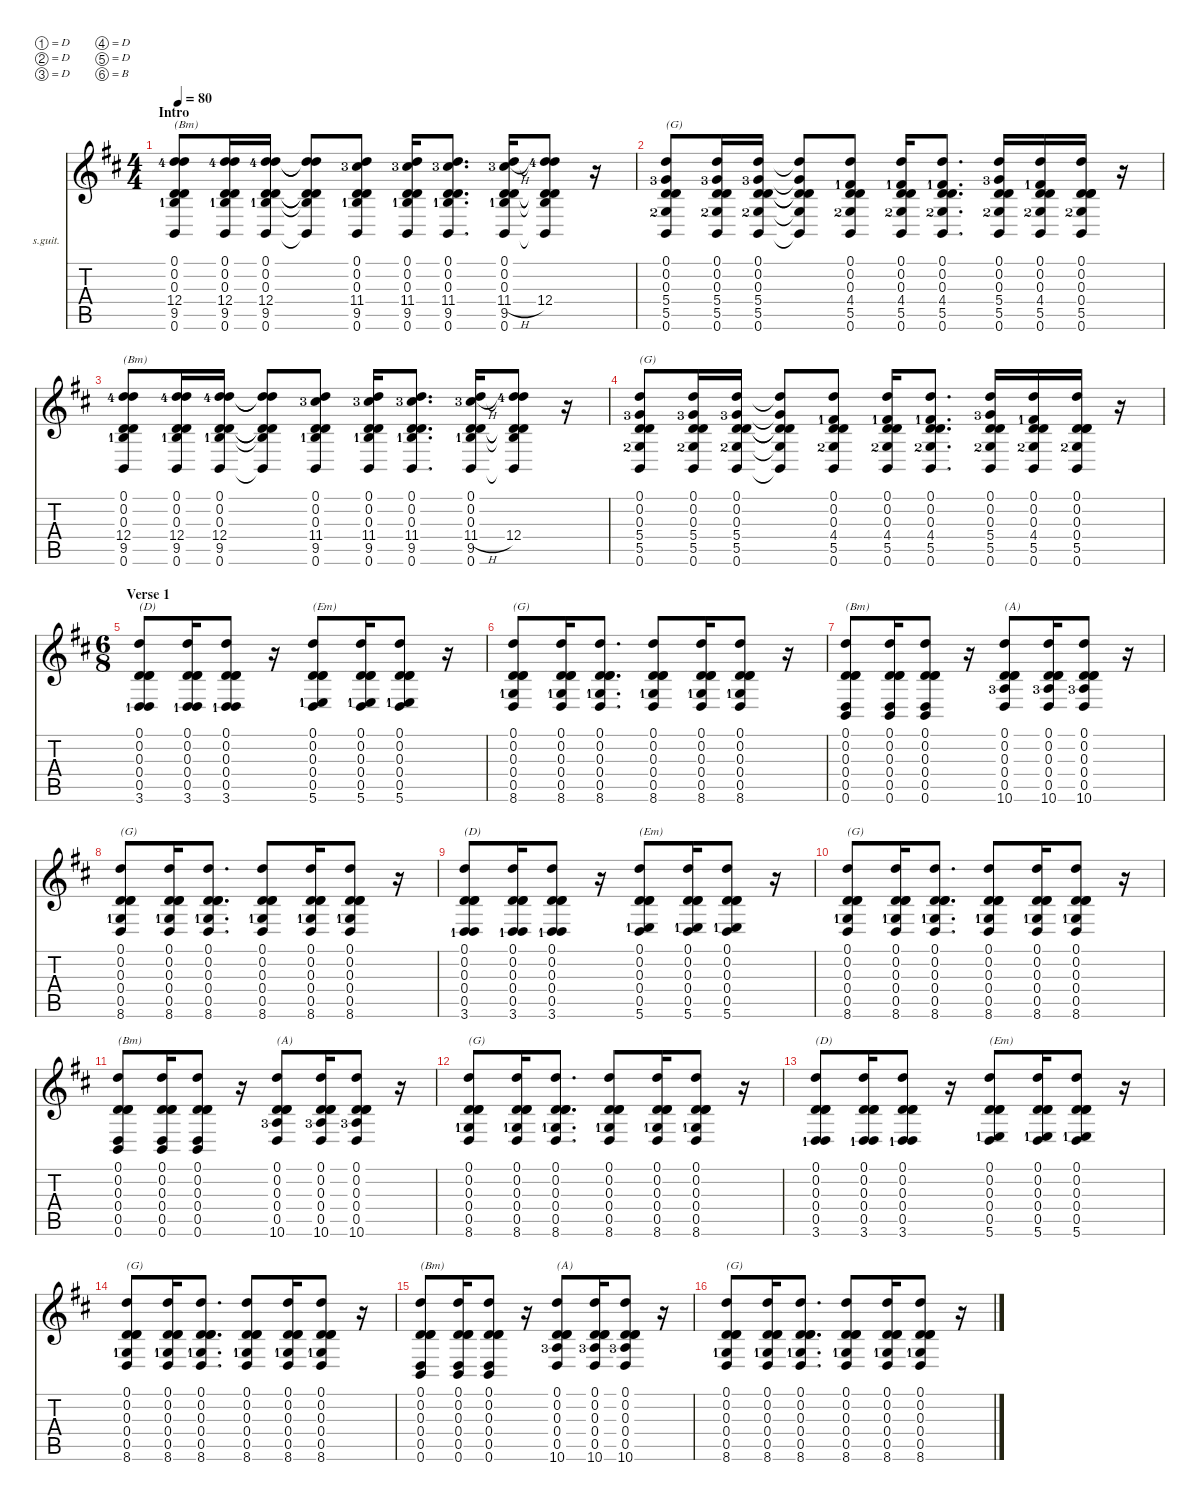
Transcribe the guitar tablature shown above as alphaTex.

\defaultSystemsLayout 4
\hideDynamics
\bracketExtendMode nobrackets
\firstSystemTrackNameOrientation horizontal
\otherSystemsTrackNameOrientation horizontal
\track ("full rhythm (alt tuning) 07" "s.guit.") {instrument acousticguitarsteel}
\staff {score tabs}
\tuning (D4 D3 D3 D3 D2 B1)
\ts (4 4)
\beaming (8 2 2 2 2)
\section ("" "Intro")
\tempo 80
\clef g2
\ks bminor
(9.5{lf 2 acc forcenatural} 12.4{lf 5 acc forcenatural} 0.3{acc forcenatural} 0.2{acc forcenatural} 0.6{acc forcenatural} 0.1{acc forcenatural}).8{txt "(Bm)" dy mf instrument acousticguitarsteel beam Up} (9.5{lf 2 acc forcenatural} 12.4{lf 5 acc forcenatural} 0.3{acc forcenatural} 0.2{acc forcenatural} 0.6{acc forcenatural} 0.1{acc forcenatural}).16{beam Up} (9.5{lf 2 acc forcenatural} 12.4{lf 5 acc forcenatural} 0.3{acc forcenatural} 0.2{acc forcenatural} 0.6{acc forcenatural} 0.1{acc forcenatural}).16{beam Up} (9.5{t acc forcenatural} 12.4{t acc forcenatural} 0.3{t acc forcenatural} 0.2{t acc forcenatural} 0.6{t acc forcenatural} 0.1{t acc forcenatural}).8{beam Up} (9.5{lf 2 acc forcenatural} 11.4{lf 4 acc #} 0.3{acc forcenatural} 0.2{acc forcenatural} 0.6{acc forcenatural} 0.1{acc forcenatural}).8{beam Up} (9.5{lf 2 acc forcenatural} 11.4{lf 4 acc #} 0.3{acc forcenatural} 0.2{acc forcenatural} 0.6{acc forcenatural} 0.1{acc forcenatural}).16{beam Up} (9.5{lf 2 acc forcenatural} 11.4{lf 4 acc #} 0.3{acc forcenatural} 0.2{acc forcenatural} 0.6{acc forcenatural} 0.1{acc forcenatural}).8{d beam Up} (9.5{lf 2 acc forcenatural} 11.4{h lf 4 acc #} 0.3{acc forcenatural} 0.2{acc forcenatural} 0.6{acc forcenatural} 0.1{acc forcenatural}).16{beam Up} (12.4{lf 5 acc forcenatural} 0.3{t acc forcenatural} 0.2{t acc forcenatural} 0.6{t acc forcenatural} 9.5{t acc forcenatural} 0.1{t acc forcenatural}).8{beam Up} r.16{beam Up} |
(5.5{lf 3 acc forcenatural} 5.4{lf 4 acc forcenatural} 0.3{acc forcenatural} 0.2{acc forcenatural} 0.1{acc forcenatural} 0.6{acc forcenatural}).8{txt "(G)" beam Up} (5.5{lf 3 acc forcenatural} 5.4{lf 4 acc forcenatural} 0.3{acc forcenatural} 0.2{acc forcenatural} 0.1{acc forcenatural} 0.6{acc forcenatural}).16{beam Up} (5.5{lf 3 acc forcenatural} 5.4{lf 4 acc forcenatural} 0.3{acc forcenatural} 0.2{acc forcenatural} 0.1{acc forcenatural} 0.6{acc forcenatural}).16{beam Up} (5.5{t acc forcenatural} 5.4{t acc forcenatural} 0.3{t acc forcenatural} 0.2{t acc forcenatural} 0.1{t acc forcenatural} 0.6{t acc forcenatural}).8{beam Up} (5.5{lf 3 acc forcenatural} 4.4{lf 2 acc #} 0.3{acc forcenatural} 0.2{acc forcenatural} 0.1{acc forcenatural} 0.6{acc forcenatural}).8{beam Up} (5.5{lf 3 acc forcenatural} 4.4{lf 2 acc #} 0.3{acc forcenatural} 0.2{acc forcenatural} 0.1{acc forcenatural} 0.6{acc forcenatural}).16{beam Up} (5.5{lf 3 acc forcenatural} 4.4{lf 2 acc #} 0.3{acc forcenatural} 0.2{acc forcenatural} 0.1{acc forcenatural} 0.6{acc forcenatural}).8{d beam Up} (5.5{lf 3 acc forcenatural} 5.4{lf 4 acc forcenatural} 0.3{acc forcenatural} 0.2{acc forcenatural} 0.1{acc forcenatural} 0.6{acc forcenatural}).16{beam Up} (5.5{lf 3 acc forcenatural} 4.4{lf 2 acc #} 0.3{acc forcenatural} 0.2{acc forcenatural} 0.1{acc forcenatural} 0.6{acc forcenatural}).16{beam Up} (5.5{lf 3 acc forcenatural} 0.4{acc forcenatural} 0.3{acc forcenatural} 0.2{acc forcenatural} 0.1{acc forcenatural} 0.6{acc forcenatural}).16{beam Up} r.16{beam Up} |
(9.5{lf 2 acc forcenatural} 12.4{lf 5 acc forcenatural} 0.3{acc forcenatural} 0.2{acc forcenatural} 0.6{acc forcenatural} 0.1{acc forcenatural}).8{txt "(Bm)" beam Up} (9.5{lf 2 acc forcenatural} 12.4{lf 5 acc forcenatural} 0.3{acc forcenatural} 0.2{acc forcenatural} 0.6{acc forcenatural} 0.1{acc forcenatural}).16{beam Up} (9.5{lf 2 acc forcenatural} 12.4{lf 5 acc forcenatural} 0.3{acc forcenatural} 0.2{acc forcenatural} 0.6{acc forcenatural} 0.1{acc forcenatural}).16{beam Up} (9.5{t acc forcenatural} 12.4{t acc forcenatural} 0.3{t acc forcenatural} 0.2{t acc forcenatural} 0.6{t acc forcenatural} 0.1{t acc forcenatural}).8{beam Up} (9.5{lf 2 acc forcenatural} 11.4{lf 4 acc #} 0.3{acc forcenatural} 0.2{acc forcenatural} 0.6{acc forcenatural} 0.1{acc forcenatural}).8{beam Up} (9.5{lf 2 acc forcenatural} 11.4{lf 4 acc #} 0.3{acc forcenatural} 0.2{acc forcenatural} 0.6{acc forcenatural} 0.1{acc forcenatural}).16{beam Up} (9.5{lf 2 acc forcenatural} 11.4{lf 4 acc #} 0.3{acc forcenatural} 0.2{acc forcenatural} 0.6{acc forcenatural} 0.1{acc forcenatural}).8{d beam Up} (9.5{lf 2 acc forcenatural} 11.4{h lf 4 acc #} 0.3{acc forcenatural} 0.2{acc forcenatural} 0.6{acc forcenatural} 0.1{acc forcenatural}).16{beam Up} (12.4{lf 5 acc forcenatural} 0.3{t acc forcenatural} 0.2{t acc forcenatural} 0.6{t acc forcenatural} 9.5{t acc forcenatural} 0.1{t acc forcenatural}).8{beam Up} r.16{beam Up} |
(5.5{lf 3 acc forcenatural} 5.4{lf 4 acc forcenatural} 0.3{acc forcenatural} 0.2{acc forcenatural} 0.1{acc forcenatural} 0.6{acc forcenatural}).8{txt "(G)" beam Up} (5.5{lf 3 acc forcenatural} 5.4{lf 4 acc forcenatural} 0.3{acc forcenatural} 0.2{acc forcenatural} 0.1{acc forcenatural} 0.6{acc forcenatural}).16{beam Up} (5.5{lf 3 acc forcenatural} 5.4{lf 4 acc forcenatural} 0.3{acc forcenatural} 0.2{acc forcenatural} 0.1{acc forcenatural} 0.6{acc forcenatural}).16{beam Up} (5.5{t acc forcenatural} 5.4{t acc forcenatural} 0.3{t acc forcenatural} 0.2{t acc forcenatural} 0.1{t acc forcenatural} 0.6{t acc forcenatural}).8{beam Up} (5.5{lf 3 acc forcenatural} 4.4{lf 2 acc #} 0.3{acc forcenatural} 0.2{acc forcenatural} 0.1{acc forcenatural} 0.6{acc forcenatural}).8{beam Up} (5.5{lf 3 acc forcenatural} 4.4{lf 2 acc #} 0.3{acc forcenatural} 0.2{acc forcenatural} 0.1{acc forcenatural} 0.6{acc forcenatural}).16{beam Up} (5.5{lf 3 acc forcenatural} 4.4{lf 2 acc #} 0.3{acc forcenatural} 0.2{acc forcenatural} 0.1{acc forcenatural} 0.6{acc forcenatural}).8{d beam Up} (5.5{lf 3 acc forcenatural} 5.4{lf 4 acc forcenatural} 0.3{acc forcenatural} 0.2{acc forcenatural} 0.1{acc forcenatural} 0.6{acc forcenatural}).16{beam Up} (5.5{lf 3 acc forcenatural} 4.4{lf 2 acc #} 0.3{acc forcenatural} 0.2{acc forcenatural} 0.1{acc forcenatural} 0.6{acc forcenatural}).16{beam Up} (5.5{lf 3 acc forcenatural} 0.4{acc forcenatural} 0.3{acc forcenatural} 0.2{acc forcenatural} 0.1{acc forcenatural} 0.6{acc forcenatural}).16{beam Up} r.16{beam Up} |
\ts (6 8)
\beaming (8 3 3)
\section ("" "Verse 1")
(3.6{lf 2 acc forcenatural} 0.5{acc forcenatural} 0.4{acc forcenatural} 0.3{acc forcenatural} 0.2{acc forcenatural} 0.1{acc forcenatural}).8{txt "(D)" beam Up} (3.6{lf 2 acc forcenatural} 0.5{acc forcenatural} 0.4{acc forcenatural} 0.3{acc forcenatural} 0.2{acc forcenatural} 0.1{acc forcenatural}).16{beam Up} (3.6{lf 2 acc forcenatural} 0.5{acc forcenatural} 0.4{acc forcenatural} 0.3{acc forcenatural} 0.2{acc forcenatural} 0.1{acc forcenatural}).8{beam Up} r.16{beam Up} (5.6{lf 2 acc forcenatural} 0.5{acc forcenatural} 0.4{acc forcenatural} 0.3{acc forcenatural} 0.2{acc forcenatural} 0.1{acc forcenatural}).8{txt "(Em)" beam Up} (5.6{lf 2 acc forcenatural} 0.5{acc forcenatural} 0.4{acc forcenatural} 0.3{acc forcenatural} 0.2{acc forcenatural} 0.1{acc forcenatural}).16{beam Up} (5.6{lf 2 acc forcenatural} 0.5{acc forcenatural} 0.4{acc forcenatural} 0.3{acc forcenatural} 0.2{acc forcenatural} 0.1{acc forcenatural}).8{beam Up} r.16{beam Up} |
(8.6{lf 2 acc forcenatural} 0.5{acc forcenatural} 0.4{acc forcenatural} 0.3{acc forcenatural} 0.2{acc forcenatural} 0.1{acc forcenatural}).8{txt "(G)" beam Up} (8.6{lf 2 acc forcenatural} 0.5{acc forcenatural} 0.4{acc forcenatural} 0.3{acc forcenatural} 0.2{acc forcenatural} 0.1{acc forcenatural}).16{beam Up} (8.6{lf 2 acc forcenatural} 0.5{acc forcenatural} 0.4{acc forcenatural} 0.3{acc forcenatural} 0.2{acc forcenatural} 0.1{acc forcenatural}).8{d beam Up} (8.6{lf 2 acc forcenatural} 0.5{acc forcenatural} 0.4{acc forcenatural} 0.3{acc forcenatural} 0.2{acc forcenatural} 0.1{acc forcenatural}).8{beam Up} (8.6{lf 2 acc forcenatural} 0.5{acc forcenatural} 0.4{acc forcenatural} 0.3{acc forcenatural} 0.2{acc forcenatural} 0.1{acc forcenatural}).16{beam Up} (8.6{lf 2 acc forcenatural} 0.5{acc forcenatural} 0.4{acc forcenatural} 0.3{acc forcenatural} 0.2{acc forcenatural} 0.1{acc forcenatural}).8{beam Up} r.16{beam Up} |
(0.5{acc forcenatural} 0.4{acc forcenatural} 0.3{acc forcenatural} 0.2{acc forcenatural} 0.1{acc forcenatural} 0.6{acc forcenatural}).8{txt "(Bm)" beam Up} (0.5{acc forcenatural} 0.4{acc forcenatural} 0.3{acc forcenatural} 0.2{acc forcenatural} 0.1{acc forcenatural} 0.6{acc forcenatural}).16{beam Up} (0.5{acc forcenatural} 0.4{acc forcenatural} 0.3{acc forcenatural} 0.2{acc forcenatural} 0.1{acc forcenatural} 0.6{acc forcenatural}).8{beam Up} r.16{beam Up} (0.5{acc forcenatural} 0.4{acc forcenatural} 0.3{acc forcenatural} 0.2{acc forcenatural} 0.1{acc forcenatural} 10.6{lf 4 acc forcenatural}).8{txt "(A)" beam Up} (0.5{acc forcenatural} 0.4{acc forcenatural} 0.3{acc forcenatural} 0.2{acc forcenatural} 0.1{acc forcenatural} 10.6{lf 4 acc forcenatural}).16{beam Up} (0.5{acc forcenatural} 0.4{acc forcenatural} 0.3{acc forcenatural} 0.2{acc forcenatural} 0.1{acc forcenatural} 10.6{lf 4 acc forcenatural}).8{beam Up} r.16{beam Up} |
(8.6{lf 2 acc forcenatural} 0.5{acc forcenatural} 0.4{acc forcenatural} 0.3{acc forcenatural} 0.2{acc forcenatural} 0.1{acc forcenatural}).8{txt "(G)" beam Up} (8.6{lf 2 acc forcenatural} 0.5{acc forcenatural} 0.4{acc forcenatural} 0.3{acc forcenatural} 0.2{acc forcenatural} 0.1{acc forcenatural}).16{beam Up} (8.6{lf 2 acc forcenatural} 0.5{acc forcenatural} 0.4{acc forcenatural} 0.3{acc forcenatural} 0.2{acc forcenatural} 0.1{acc forcenatural}).8{d beam Up} (8.6{lf 2 acc forcenatural} 0.5{acc forcenatural} 0.4{acc forcenatural} 0.3{acc forcenatural} 0.2{acc forcenatural} 0.1{acc forcenatural}).8{beam Up} (8.6{lf 2 acc forcenatural} 0.5{acc forcenatural} 0.4{acc forcenatural} 0.3{acc forcenatural} 0.2{acc forcenatural} 0.1{acc forcenatural}).16{beam Up} (8.6{lf 2 acc forcenatural} 0.5{acc forcenatural} 0.4{acc forcenatural} 0.3{acc forcenatural} 0.2{acc forcenatural} 0.1{acc forcenatural}).8{beam Up} r.16{beam Up} |
(3.6{lf 2 acc forcenatural} 0.5{acc forcenatural} 0.4{acc forcenatural} 0.3{acc forcenatural} 0.2{acc forcenatural} 0.1{acc forcenatural}).8{txt "(D)" beam Up} (3.6{lf 2 acc forcenatural} 0.5{acc forcenatural} 0.4{acc forcenatural} 0.3{acc forcenatural} 0.2{acc forcenatural} 0.1{acc forcenatural}).16{beam Up} (3.6{lf 2 acc forcenatural} 0.5{acc forcenatural} 0.4{acc forcenatural} 0.3{acc forcenatural} 0.2{acc forcenatural} 0.1{acc forcenatural}).8{beam Up} r.16{beam Up} (5.6{lf 2 acc forcenatural} 0.5{acc forcenatural} 0.4{acc forcenatural} 0.3{acc forcenatural} 0.2{acc forcenatural} 0.1{acc forcenatural}).8{txt "(Em)" beam Up} (5.6{lf 2 acc forcenatural} 0.5{acc forcenatural} 0.4{acc forcenatural} 0.3{acc forcenatural} 0.2{acc forcenatural} 0.1{acc forcenatural}).16{beam Up} (5.6{lf 2 acc forcenatural} 0.5{acc forcenatural} 0.4{acc forcenatural} 0.3{acc forcenatural} 0.2{acc forcenatural} 0.1{acc forcenatural}).8{beam Up} r.16{beam Up} |
(8.6{lf 2 acc forcenatural} 0.5{acc forcenatural} 0.4{acc forcenatural} 0.3{acc forcenatural} 0.2{acc forcenatural} 0.1{acc forcenatural}).8{txt "(G)" beam Up} (8.6{lf 2 acc forcenatural} 0.5{acc forcenatural} 0.4{acc forcenatural} 0.3{acc forcenatural} 0.2{acc forcenatural} 0.1{acc forcenatural}).16{beam Up} (8.6{lf 2 acc forcenatural} 0.5{acc forcenatural} 0.4{acc forcenatural} 0.3{acc forcenatural} 0.2{acc forcenatural} 0.1{acc forcenatural}).8{d beam Up} (8.6{lf 2 acc forcenatural} 0.5{acc forcenatural} 0.4{acc forcenatural} 0.3{acc forcenatural} 0.2{acc forcenatural} 0.1{acc forcenatural}).8{beam Up} (8.6{lf 2 acc forcenatural} 0.5{acc forcenatural} 0.4{acc forcenatural} 0.3{acc forcenatural} 0.2{acc forcenatural} 0.1{acc forcenatural}).16{beam Up} (8.6{lf 2 acc forcenatural} 0.5{acc forcenatural} 0.4{acc forcenatural} 0.3{acc forcenatural} 0.2{acc forcenatural} 0.1{acc forcenatural}).8{beam Up} r.16{beam Up} |
(0.5{acc forcenatural} 0.4{acc forcenatural} 0.3{acc forcenatural} 0.2{acc forcenatural} 0.1{acc forcenatural} 0.6{acc forcenatural}).8{txt "(Bm)" beam Up} (0.5{acc forcenatural} 0.4{acc forcenatural} 0.3{acc forcenatural} 0.2{acc forcenatural} 0.1{acc forcenatural} 0.6{acc forcenatural}).16{beam Up} (0.5{acc forcenatural} 0.4{acc forcenatural} 0.3{acc forcenatural} 0.2{acc forcenatural} 0.1{acc forcenatural} 0.6{acc forcenatural}).8{beam Up} r.16{beam Up} (0.5{acc forcenatural} 0.4{acc forcenatural} 0.3{acc forcenatural} 0.2{acc forcenatural} 0.1{acc forcenatural} 10.6{lf 4 acc forcenatural}).8{txt "(A)" beam Up} (0.5{acc forcenatural} 0.4{acc forcenatural} 0.3{acc forcenatural} 0.2{acc forcenatural} 0.1{acc forcenatural} 10.6{lf 4 acc forcenatural}).16{beam Up} (0.5{acc forcenatural} 0.4{acc forcenatural} 0.3{acc forcenatural} 0.2{acc forcenatural} 0.1{acc forcenatural} 10.6{lf 4 acc forcenatural}).8{beam Up} r.16{beam Up} |
(8.6{lf 2 acc forcenatural} 0.5{acc forcenatural} 0.4{acc forcenatural} 0.3{acc forcenatural} 0.2{acc forcenatural} 0.1{acc forcenatural}).8{txt "(G)" beam Up} (8.6{lf 2 acc forcenatural} 0.5{acc forcenatural} 0.4{acc forcenatural} 0.3{acc forcenatural} 0.2{acc forcenatural} 0.1{acc forcenatural}).16{beam Up} (8.6{lf 2 acc forcenatural} 0.5{acc forcenatural} 0.4{acc forcenatural} 0.3{acc forcenatural} 0.2{acc forcenatural} 0.1{acc forcenatural}).8{d beam Up} (8.6{lf 2 acc forcenatural} 0.5{acc forcenatural} 0.4{acc forcenatural} 0.3{acc forcenatural} 0.2{acc forcenatural} 0.1{acc forcenatural}).8{beam Up} (8.6{lf 2 acc forcenatural} 0.5{acc forcenatural} 0.4{acc forcenatural} 0.3{acc forcenatural} 0.2{acc forcenatural} 0.1{acc forcenatural}).16{beam Up} (8.6{lf 2 acc forcenatural} 0.5{acc forcenatural} 0.4{acc forcenatural} 0.3{acc forcenatural} 0.2{acc forcenatural} 0.1{acc forcenatural}).8{beam Up} r.16{beam Up} |
(3.6{lf 2 acc forcenatural} 0.5{acc forcenatural} 0.4{acc forcenatural} 0.3{acc forcenatural} 0.2{acc forcenatural} 0.1{acc forcenatural}).8{txt "(D)" beam Up} (3.6{lf 2 acc forcenatural} 0.5{acc forcenatural} 0.4{acc forcenatural} 0.3{acc forcenatural} 0.2{acc forcenatural} 0.1{acc forcenatural}).16{beam Up} (3.6{lf 2 acc forcenatural} 0.5{acc forcenatural} 0.4{acc forcenatural} 0.3{acc forcenatural} 0.2{acc forcenatural} 0.1{acc forcenatural}).8{beam Up} r.16{beam Up} (5.6{lf 2 acc forcenatural} 0.5{acc forcenatural} 0.4{acc forcenatural} 0.3{acc forcenatural} 0.2{acc forcenatural} 0.1{acc forcenatural}).8{txt "(Em)" beam Up} (5.6{lf 2 acc forcenatural} 0.5{acc forcenatural} 0.4{acc forcenatural} 0.3{acc forcenatural} 0.2{acc forcenatural} 0.1{acc forcenatural}).16{beam Up} (5.6{lf 2 acc forcenatural} 0.5{acc forcenatural} 0.4{acc forcenatural} 0.3{acc forcenatural} 0.2{acc forcenatural} 0.1{acc forcenatural}).8{beam Up} r.16{beam Up} |
(8.6{lf 2 acc forcenatural} 0.5{acc forcenatural} 0.4{acc forcenatural} 0.3{acc forcenatural} 0.2{acc forcenatural} 0.1{acc forcenatural}).8{txt "(G)" beam Up} (8.6{lf 2 acc forcenatural} 0.5{acc forcenatural} 0.4{acc forcenatural} 0.3{acc forcenatural} 0.2{acc forcenatural} 0.1{acc forcenatural}).16{beam Up} (8.6{lf 2 acc forcenatural} 0.5{acc forcenatural} 0.4{acc forcenatural} 0.3{acc forcenatural} 0.2{acc forcenatural} 0.1{acc forcenatural}).8{d beam Up} (8.6{lf 2 acc forcenatural} 0.5{acc forcenatural} 0.4{acc forcenatural} 0.3{acc forcenatural} 0.2{acc forcenatural} 0.1{acc forcenatural}).8{beam Up} (8.6{lf 2 acc forcenatural} 0.5{acc forcenatural} 0.4{acc forcenatural} 0.3{acc forcenatural} 0.2{acc forcenatural} 0.1{acc forcenatural}).16{beam Up} (8.6{lf 2 acc forcenatural} 0.5{acc forcenatural} 0.4{acc forcenatural} 0.3{acc forcenatural} 0.2{acc forcenatural} 0.1{acc forcenatural}).8{beam Up} r.16{beam Up} |
(0.5{acc forcenatural} 0.4{acc forcenatural} 0.3{acc forcenatural} 0.2{acc forcenatural} 0.1{acc forcenatural} 0.6{acc forcenatural}).8{txt "(Bm)" beam Up} (0.5{acc forcenatural} 0.4{acc forcenatural} 0.3{acc forcenatural} 0.2{acc forcenatural} 0.1{acc forcenatural} 0.6{acc forcenatural}).16{beam Up} (0.5{acc forcenatural} 0.4{acc forcenatural} 0.3{acc forcenatural} 0.2{acc forcenatural} 0.1{acc forcenatural} 0.6{acc forcenatural}).8{beam Up} r.16{beam Up} (0.5{acc forcenatural} 0.4{acc forcenatural} 0.3{acc forcenatural} 0.2{acc forcenatural} 0.1{acc forcenatural} 10.6{lf 4 acc forcenatural}).8{txt "(A)" beam Up} (0.5{acc forcenatural} 0.4{acc forcenatural} 0.3{acc forcenatural} 0.2{acc forcenatural} 0.1{acc forcenatural} 10.6{lf 4 acc forcenatural}).16{beam Up} (0.5{acc forcenatural} 0.4{acc forcenatural} 0.3{acc forcenatural} 0.2{acc forcenatural} 0.1{acc forcenatural} 10.6{lf 4 acc forcenatural}).8{beam Up} r.16{beam Up} |
(8.6{lf 2 acc forcenatural} 0.5{acc forcenatural} 0.4{acc forcenatural} 0.3{acc forcenatural} 0.2{acc forcenatural} 0.1{acc forcenatural}).8{txt "(G)" beam Up} (8.6{lf 2 acc forcenatural} 0.5{acc forcenatural} 0.4{acc forcenatural} 0.3{acc forcenatural} 0.2{acc forcenatural} 0.1{acc forcenatural}).16{beam Up} (8.6{lf 2 acc forcenatural} 0.5{acc forcenatural} 0.4{acc forcenatural} 0.3{acc forcenatural} 0.2{acc forcenatural} 0.1{acc forcenatural}).8{d beam Up} (8.6{lf 2 acc forcenatural} 0.5{acc forcenatural} 0.4{acc forcenatural} 0.3{acc forcenatural} 0.2{acc forcenatural} 0.1{acc forcenatural}).8{beam Up} (8.6{lf 2 acc forcenatural} 0.5{acc forcenatural} 0.4{acc forcenatural} 0.3{acc forcenatural} 0.2{acc forcenatural} 0.1{acc forcenatural}).16{beam Up} (8.6{lf 2 acc forcenatural} 0.5{acc forcenatural} 0.4{acc forcenatural} 0.3{acc forcenatural} 0.2{acc forcenatural} 0.1{acc forcenatural}).8{beam Up} r.16{beam Up}
